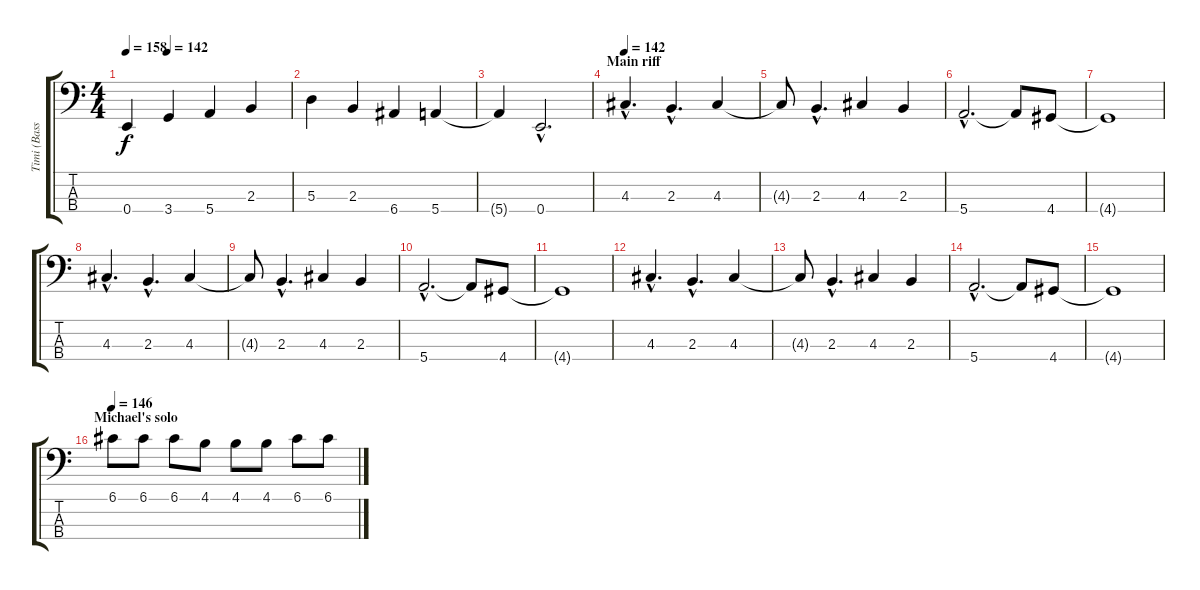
\track ("Timi (Bass)" "Timi (Bass") {instrument electricbassfinger}
\staff {score tabs}
\tuning (G2 D2 A1 E1) {hide}
\ts (4 4)
\tempo 158
\tempo (142 0.25)
\clef f4
\ks c
0.4.4{dy f} 3.4.4 5.4.4 2.3.4 |
5.3.4 2.3.4 6.4.4 5.4.4 |
5.4{t}.4 0.4{hac}.2{d} |
\section ("" "Main riff")
\tempo 142
4.3{hac}.4{d} 2.3{hac}.4{d} 4.3.4 |
4.3{t}.8 2.3{hac}.4{d} 4.3.4 2.3.4 |
5.4{hac}.2{d} 5.4{t}.8 4.4.8 |
4.4{t}.1 |
4.3{hac}.4{d} 2.3{hac}.4{d} 4.3.4 |
4.3{t}.8 2.3{hac}.4{d} 4.3.4 2.3.4 |
5.4{hac}.2{d} 5.4{t}.8 4.4.8 |
4.4{t}.1 |
4.3{hac}.4{d} 2.3{hac}.4{d} 4.3.4 |
4.3{t}.8 2.3{hac}.4{d} 4.3.4 2.3.4 |
5.4{hac}.2{d} 5.4{t}.8 4.4.8 |
4.4{t}.1 |
\section ("" "Michael's solo")
\tempo 146
6.1.8 6.1.8 6.1.8 4.1.8 4.1.8 4.1.8 6.1.8 6.1.8
